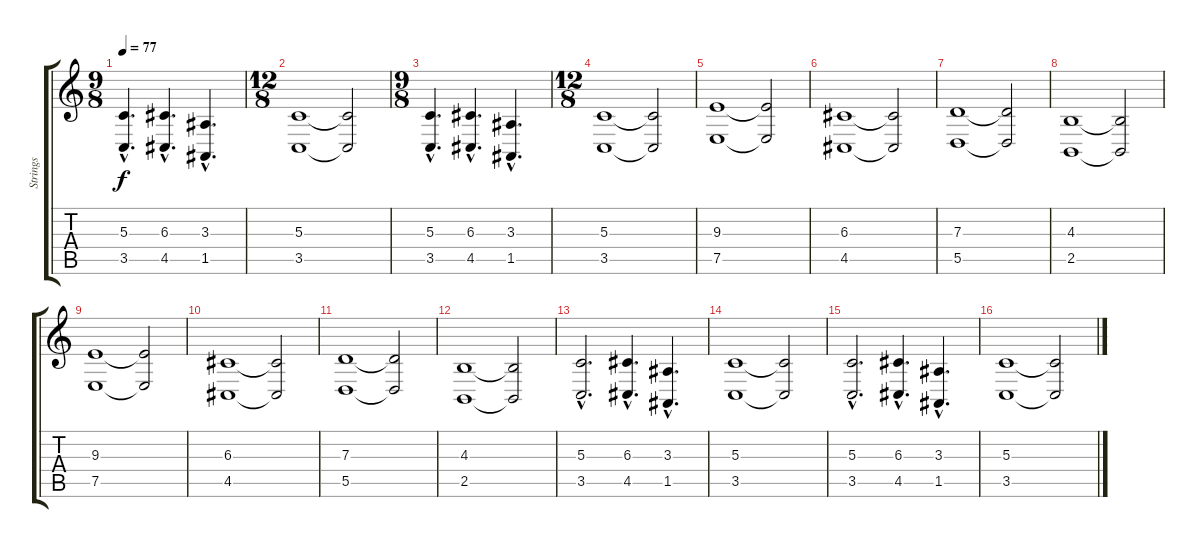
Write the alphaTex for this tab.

\track ("Strings" "Strings") {instrument stringensemble1}
\staff {score tabs}
\tuning (E4 B3 G3 D3 A2 E2) {hide}
\ts (9 8)
\tempo 77
\clef g2
\ks c
(5.3{hac} 3.5{hac}).4{d dy f} (6.3{hac} 4.5{hac}).4{d} (3.3{hac} 1.5{hac}).4{d} |
\ts (12 8)
(5.3 3.5).1 (5.3{t} 3.5{t}).2 |
\ts (9 8)
(5.3{hac} 3.5{hac}).4{d} (6.3{hac} 4.5{hac}).4{d} (3.3{hac} 1.5{hac}).4{d} |
\ts (12 8)
(5.3 3.5).1 (5.3{t} 3.5{t}).2 |
(9.3 7.5).1 (9.3{t} 7.5{t}).2 |
(6.3 4.5).1 (6.3{t} 4.5{t}).2 |
(7.3 5.5).1 (7.3{t} 5.5{t}).2 |
(4.3 2.5).1 (4.3{t} 2.5{t}).2 |
(9.3 7.5).1 (9.3{t} 7.5{t}).2 |
(6.3 4.5).1 (6.3{t} 4.5{t}).2 |
(7.3 5.5).1 (7.3{t} 5.5{t}).2 |
(4.3 2.5).1 (4.3{t} 2.5{t}).2 |
(5.3{hac} 3.5{hac}).2{d} (6.3{hac} 4.5{hac}).4{d} (3.3{hac} 1.5{hac}).4{d} |
(5.3 3.5).1 (5.3{t} 3.5{t}).2 |
(5.3{hac} 3.5{hac}).2{d} (6.3{hac} 4.5{hac}).4{d} (3.3{hac} 1.5{hac}).4{d} |
(5.3 3.5).1 (5.3{t} 3.5{t}).2
